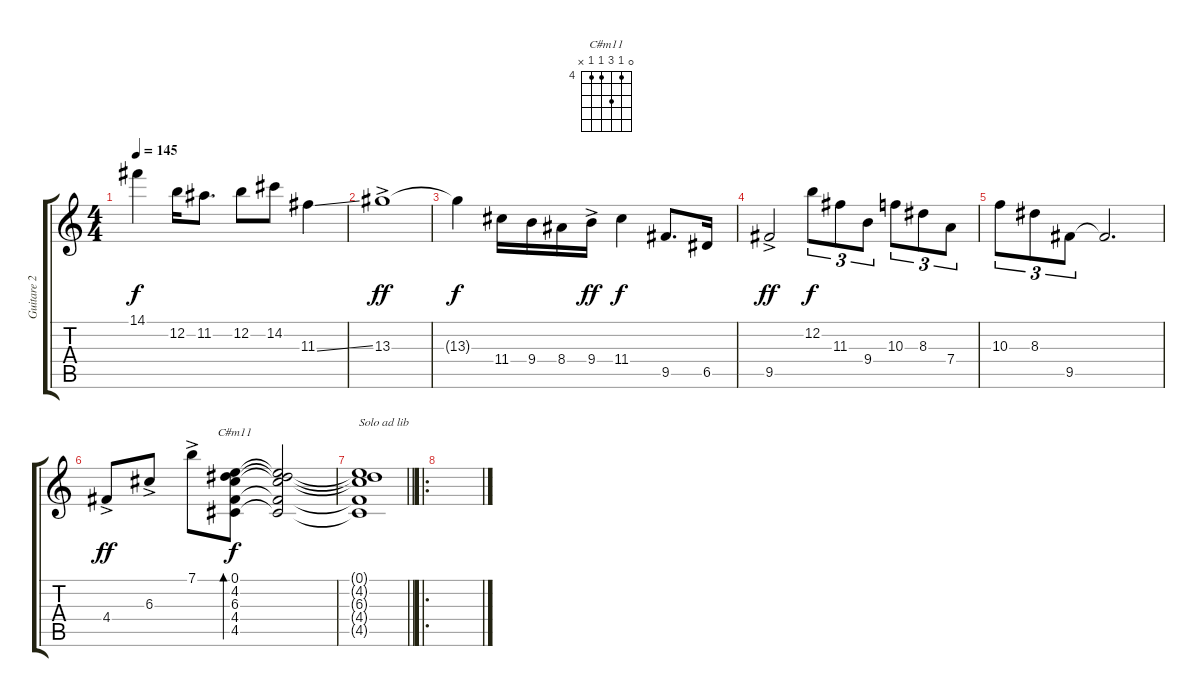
\track ("Guitare 2" "Guitare 2") {instrument acousticguitarnylon}
\staff {score tabs}
\tuning (E4 B3 G3 D3 A2 E2) {hide}
\chord ("C#m11" 0 4 6 4 4 x) {firstfret 4}
\ts (4 4)
\tempo 145
\clef g2
\ks c
14.1{t}.4{dy f} 12.2.16 11.2.8{d} 12.2.8 14.2.8 11.3{ss}.4 |
13.3{ac}.1{dy ff} |
13.3{t}.4{dy f} 11.4.16 9.4.16 8.4.16 9.4{ac}.16{dy ff} 11.4.4{dy f} 9.5.8{d} 6.5.16 |
9.5{ac}.2{dy ff} 12.2.8{tu (3 2) dy f} 11.3.8{tu (3 2)} 9.4.8{tu (3 2)} 10.3.8{tu (3 2)} 8.3.8{tu (3 2)} 7.4.8{tu (3 2)} |
10.3.8{tu (3 2)} 8.3.8{tu (3 2)} 9.5.8{tu (3 2)} 9.5{t}.2{d} |
4.4{ac}.8{dy ff} 6.3{ac}.8 7.1{ac}.8 (0.1 4.2 6.3 4.4 4.5).8{bd 60 ch "C#m11" dy f} (0.1{t} 4.2{t} 6.3{t} 4.4{t} 4.5{t}).2 |
\barLineRight lightlight
(0.1{t} 4.2{t} 6.3{t} 4.4{t} 4.5{t}).1{txt "Solo ad lib"} |
\ro
